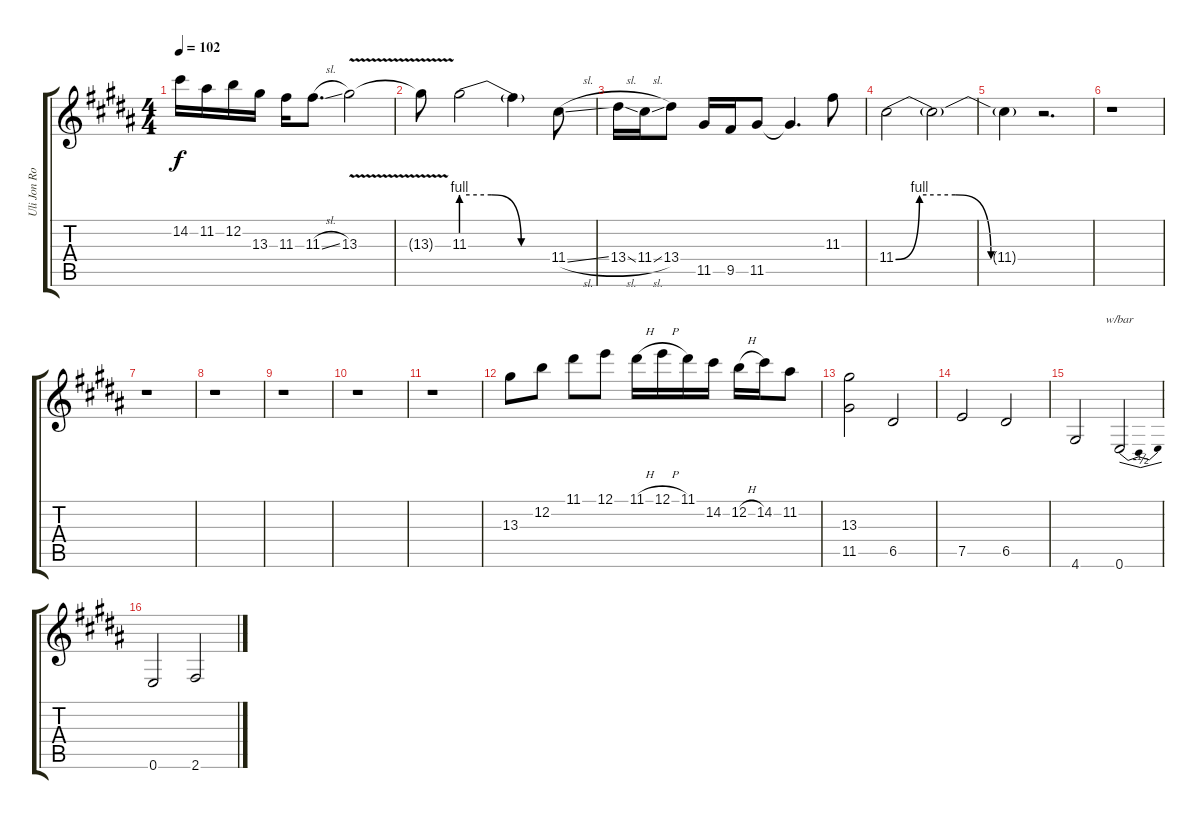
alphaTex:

\track ("Uli Jon Roth" "Uli Jon Ro") {instrument overdrivenguitar}
\staff {score tabs}
\tuning (E4 B3 G3 D3 A2 E2) {hide}
\ts (4 4)
\tempo 102
\clef g2
\ks b
14.2.16{dy f} 11.2.16 12.2.16 13.3.16 11.3.16 11.3{sl}.8{d} 13.3{v}.2 |
13.3{t}.8 11.3{be (custom 0 4 20 4 40 0 60 0)}.2 11.3{t}.4 11.4{sl}.8 |
13.4{sl}.16 11.4{sl}.16 13.4.8 11.5.16 9.5.16 11.5.8 11.5{t}.4{d} 11.3.8 |
11.4{be (custom 0 0 10 4 25 4 40 0 60 0)}.2 11.4{t}.2 |
11.4{t}.4 r.2{d} |
r.1 |
r.1 |
r.1 |
r.1 |
r.1 |
r.1 |
13.3.8 12.2.8 11.1.8 12.1.8 11.1{h}.16 12.1{h}.16 11.1.16 14.2.16 12.2{h}.16 14.2.16 11.2.8 |
(13.3 11.5).2 6.5.2 |
7.5.2 6.5.2 |
4.6.2 0.6.2{tbe (dip default 0 0 30 -2 60 0)} |
0.6.2 2.6.2
